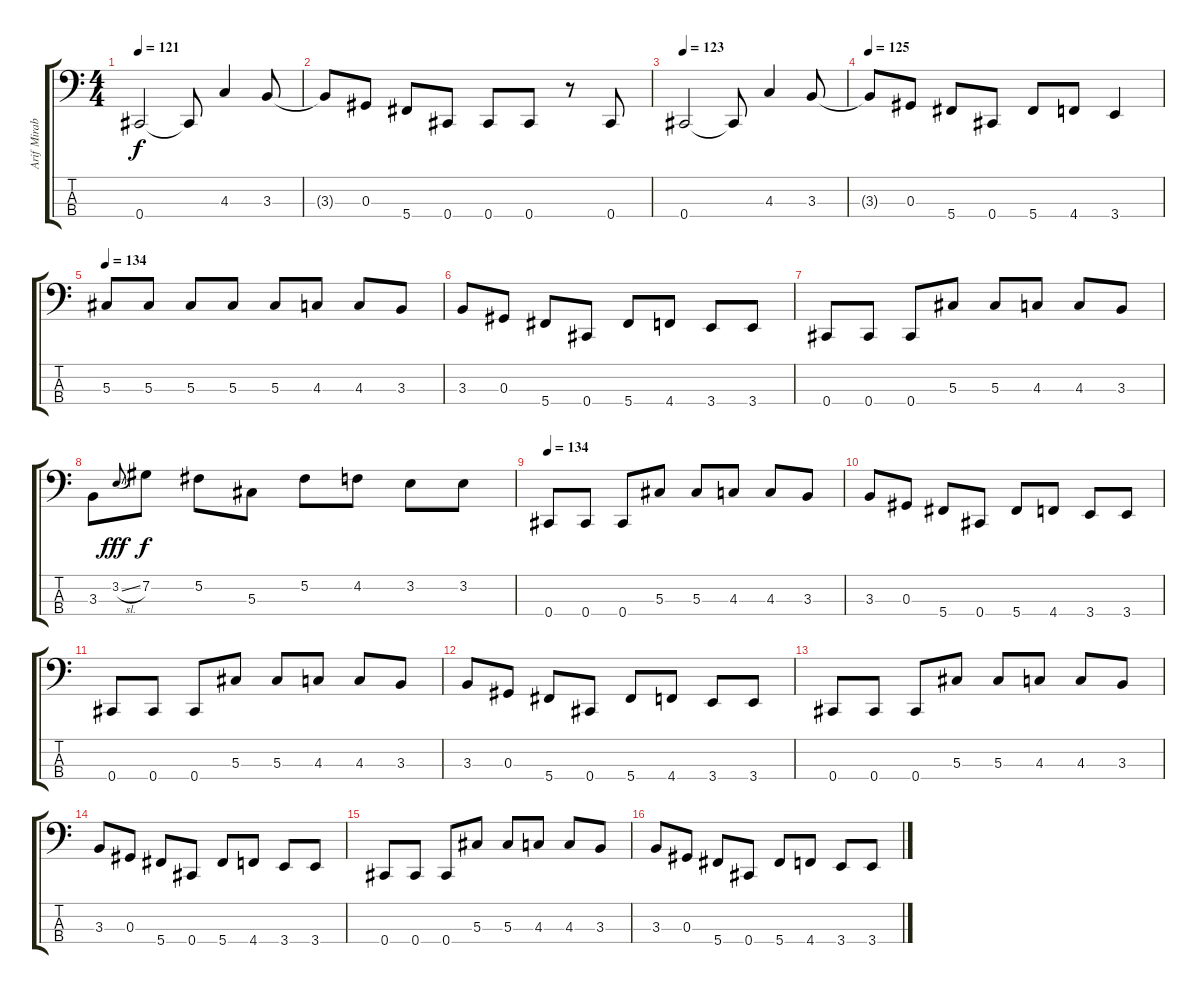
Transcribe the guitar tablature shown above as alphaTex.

\track ("Arif Mirabdolbaghi" "Arif Mirab") {instrument electricbassfinger}
\staff {score tabs}
\tuning (Gb2 Db2 Ab1 Db1) {hide}
\ts (4 4)
\tempo 121
\clef f4
\ks c
0.4.2{dy f} 0.4{t}.8 4.3.4 3.3.8 |
3.3{t}.8 0.3.8 5.4.8 0.4.8 0.4.8 0.4.8 r.8 0.4.8 |
\tempo 123
0.4.2 0.4{t}.8 4.3.4 3.3.8 |
\tempo 125
3.3{t}.8 0.3.8 5.4.8 0.4.8 5.4.8 4.4.8 3.4.4 |
\tempo 134
5.3.8 5.3.8 5.3.8 5.3.8 5.3.8 4.3.8 4.3.8 3.3.8 |
3.3.8 0.3.8 5.4.8 0.4.8 5.4.8 4.4.8 3.4.8 3.4.8 |
0.4.8 0.4.8 0.4.8 5.3.8 5.3.8 4.3.8 4.3.8 3.3.8 |
3.3.8 3.2{sl}.8{gr onbeat dy fff} 7.2.8{dy f} 5.2.8 5.3.8 5.2.8 4.2.8 3.2.8 3.2.8 |
\tempo 134
0.4.8 0.4.8 0.4.8 5.3.8 5.3.8 4.3.8 4.3.8 3.3.8 |
3.3.8 0.3.8 5.4.8 0.4.8 5.4.8 4.4.8 3.4.8 3.4.8 |
0.4.8 0.4.8 0.4.8 5.3.8 5.3.8 4.3.8 4.3.8 3.3.8 |
3.3.8 0.3.8 5.4.8 0.4.8 5.4.8 4.4.8 3.4.8 3.4.8 |
0.4.8 0.4.8 0.4.8 5.3.8 5.3.8 4.3.8 4.3.8 3.3.8 |
3.3.8 0.3.8 5.4.8 0.4.8 5.4.8 4.4.8 3.4.8 3.4.8 |
0.4.8 0.4.8 0.4.8 5.3.8 5.3.8 4.3.8 4.3.8 3.3.8 |
3.3.8 0.3.8 5.4.8 0.4.8 5.4.8 4.4.8 3.4.8 3.4.8
